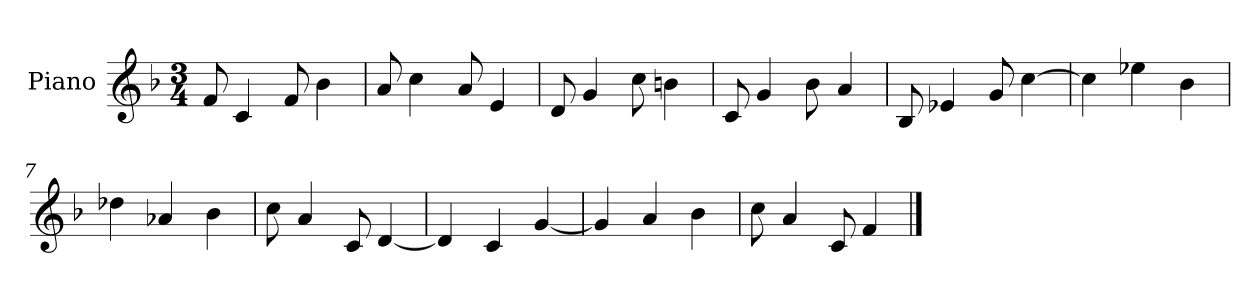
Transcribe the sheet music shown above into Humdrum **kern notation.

**kern
*part1
*staff1
*I"Piano
*I'Pno
*clefG2
*k[b-]
*F:
*M3/4
=1
8f/
4c/
8f/
4b-\
=2
8a/
4cc\
8a/
4e/
=3
8d/
4g/
8cc\
4bn\
=4
8c/
4g/
8b-\
4a/
=5
8B-/
4e-X/
8g/
[4cc\
=6
4cc\]
4ee-X\
4b-\
=7
4dd-X\
4a-X/
4b-\
=8
8cc\
4a/
8c/
[4d/
=9
4d/]
4c/
[4g/
=10
4g/]
4a/
4b-\
=11
8cc\
4a/
8c/
4f/
==
*-
